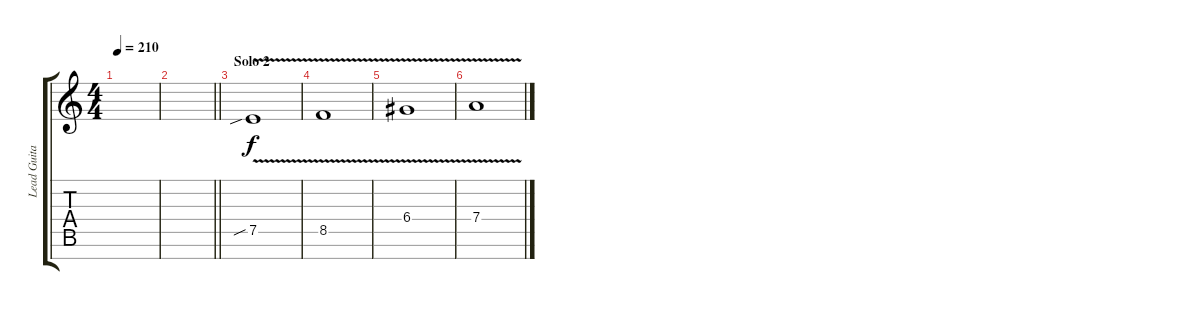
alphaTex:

\track ("Lead Guitar (7string)" "Lead Guita") {instrument distortionguitar}
\staff {score tabs}
\tuning (E4 B3 G3 D3 A2 E2 B1) {hide}
\ts (4 4)
\tempo 210
\clef g2
\ks c
|
\barLineRight lightlight
|
\section ("" "Solo 2")
7.5{v sib}.1 |
8.5{v}.1 |
6.4{v}.1 |
7.4{v}.1
